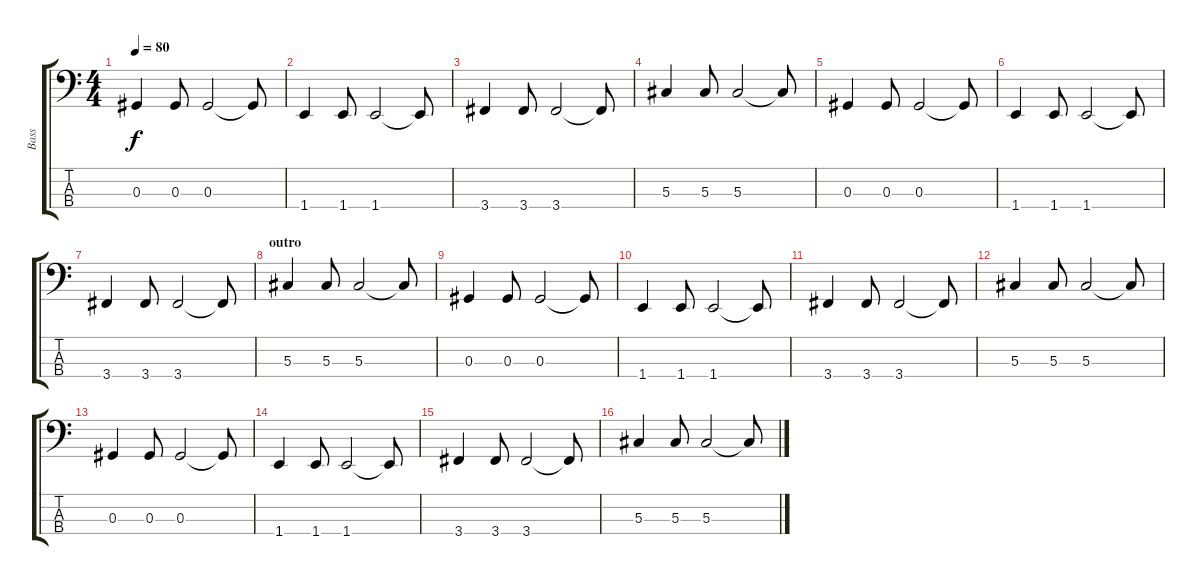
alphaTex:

\track ("Bass" "Bass") {instrument acousticbass}
\staff {score tabs}
\tuning (Gb2 Db2 Ab1 Eb1) {hide}
\ts (4 4)
\tempo 80
\clef f4
\ks c
0.3.4{dy f} 0.3.8 0.3.2 0.3{t}.8 |
1.4.4 1.4.8 1.4.2 1.4{t}.8 |
3.4.4 3.4.8 3.4.2 3.4{t}.8 |
5.3.4 5.3.8 5.3.2 5.3{t}.8 |
0.3.4 0.3.8 0.3.2 0.3{t}.8 |
1.4.4 1.4.8 1.4.2 1.4{t}.8 |
3.4.4 3.4.8 3.4.2 3.4{t}.8 |
\section ("" "outro")
5.3.4 5.3.8 5.3.2 5.3{t}.8 |
0.3.4 0.3.8 0.3.2 0.3{t}.8 |
1.4.4 1.4.8 1.4.2 1.4{t}.8 |
3.4.4 3.4.8 3.4.2 3.4{t}.8 |
5.3.4 5.3.8 5.3.2 5.3{t}.8 |
0.3.4 0.3.8 0.3.2 0.3{t}.8 |
1.4.4 1.4.8 1.4.2 1.4{t}.8 |
3.4.4 3.4.8 3.4.2 3.4{t}.8 |
5.3.4 5.3.8 5.3.2 5.3{t}.8
